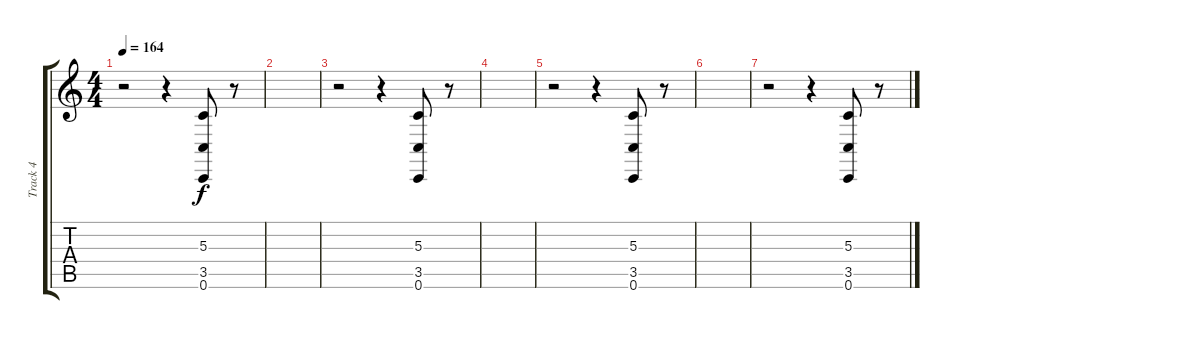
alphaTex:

\track ("Track 4" "Track 4") {instrument voiceoohs}
\staff {score tabs}
\tuning (E4 B3 G3 D3 A2 C2) {hide}
\ts (4 4)
\tempo 164
\clef g2
\ks c
r.2{dy f} r.4 (5.3 3.5 0.6).8 r.8 |
|
r.2 r.4 (5.3 3.5 0.6).8 r.8 |
|
r.2 r.4 (5.3 3.5 0.6).8 r.8 |
|
r.2 r.4 (5.3 3.5 0.6).8 r.8
